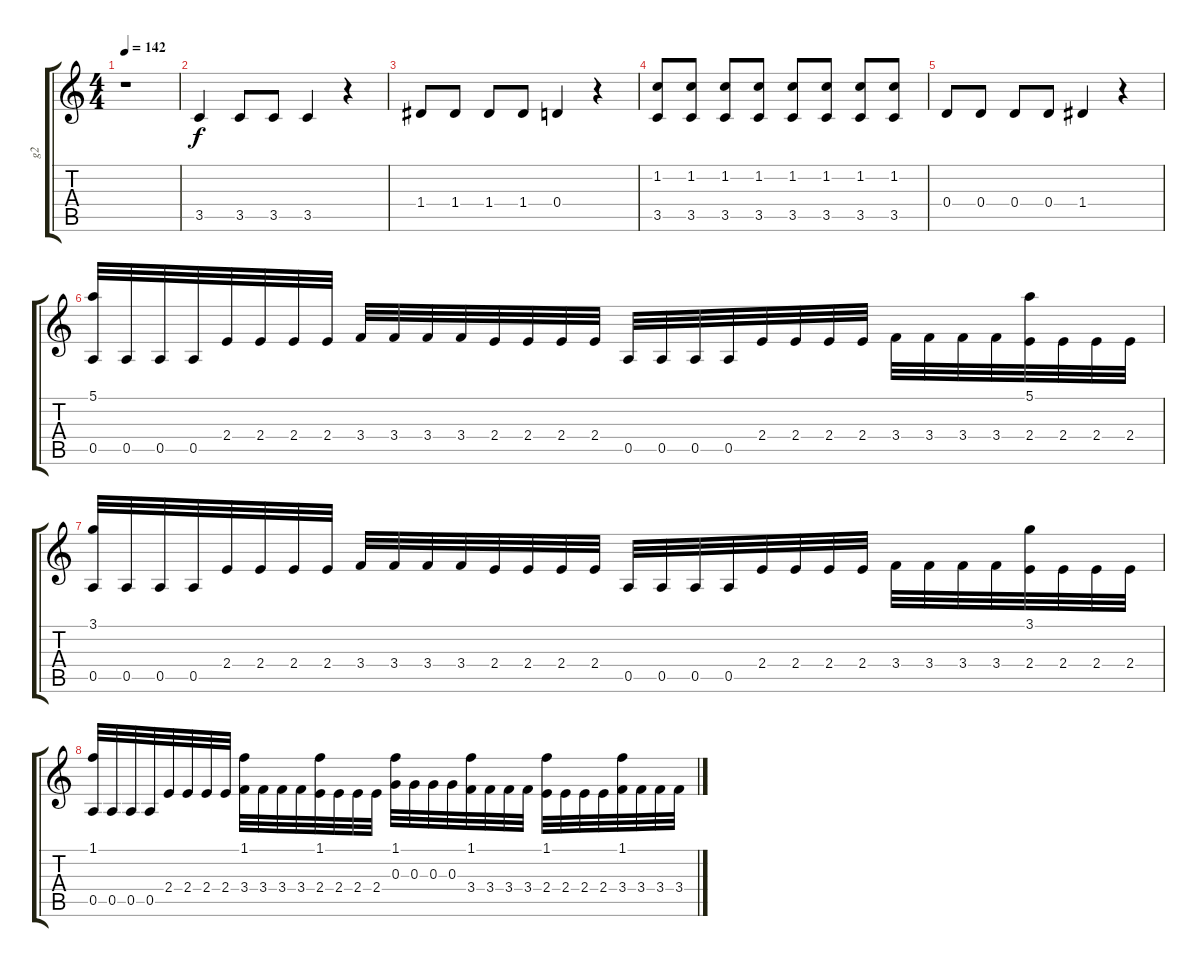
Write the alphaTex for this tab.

\track ("g2" "g2") {instrument overdrivenguitar}
\staff {score tabs}
\tuning (E4 B3 G3 D3 A2 E2) {hide}
\ts (4 4)
\tempo 142
\clef g2
\ks c
r.1{dy f} |
3.5.4 3.5.8 3.5.8 3.5.4 r.4 |
1.4.8 1.4.8 1.4.8 1.4.8 0.4.4 r.4 |
(1.2 3.5).8 (1.2 3.5).8 (1.2 3.5).8 (1.2 3.5).8 (1.2 3.5).8 (1.2 3.5).8 (1.2 3.5).8 (1.2 3.5).8 |
0.4.8 0.4.8 0.4.8 0.4.8 1.4.4 r.4 |
(5.1 0.5).32{volume 16 balance 4} 0.5.32 0.5.32 0.5.32 2.4.32 2.4.32 2.4.32 2.4.32 3.4.32 3.4.32 3.4.32 3.4.32 2.4.32 2.4.32 2.4.32 2.4.32 0.5.32 0.5.32 0.5.32 0.5.32 2.4.32 2.4.32 2.4.32 2.4.32 3.4.32 3.4.32 3.4.32 3.4.32 (5.1 2.4).32 2.4.32 2.4.32 2.4.32 |
(3.1 0.5).32 0.5.32 0.5.32 0.5.32 2.4.32 2.4.32 2.4.32 2.4.32 3.4.32 3.4.32 3.4.32 3.4.32 2.4.32 2.4.32 2.4.32 2.4.32 0.5.32 0.5.32 0.5.32 0.5.32 2.4.32 2.4.32 2.4.32 2.4.32 3.4.32 3.4.32 3.4.32 3.4.32 (3.1 2.4).32 2.4.32 2.4.32 2.4.32 |
(1.1 0.5).32 0.5.32 0.5.32 0.5.32 2.4.32 2.4.32 2.4.32 2.4.32 (1.1 3.4).32 3.4.32 3.4.32 3.4.32 (1.1 2.4).32 2.4.32 2.4.32 2.4.32 (1.1 0.3).32 0.3.32 0.3.32 0.3.32 (1.1 3.4).32 3.4.32 3.4.32 3.4.32 (1.1 2.4).32 2.4.32 2.4.32 2.4.32 (1.1 3.4).32 3.4.32 3.4.32 3.4.32
